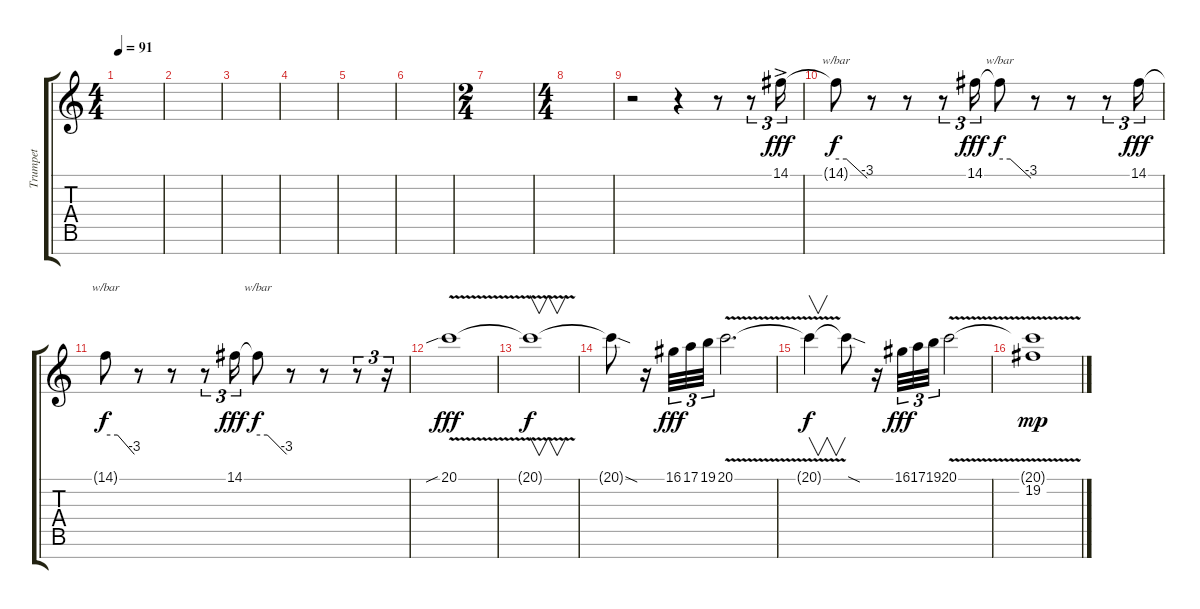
\track ("Trumpet" "Trumpet") {instrument trumpet}
\staff {score tabs}
\tuning (E4 B3 G3 D3 A2 E2 B1) {hide}
\ts (4 4)
\tempo 91
\clef g2
\ks c
|
|
|
|
|
|
\ts (2 4)
|
\ts (4 4)
|
r.2 r.4 r.8 r.8{tu (3 2)} 14.1{ac}.16{tu (3 2) dy fff volume 16} |
14.1{t}.8{tbe (custom default 0 0 20 0 60 -12) dy f} r.8 r.8 r.8{tu (3 2)} 14.1.16{tu (3 2) dy fff} 14.1{t}.8{tbe (custom default 0 0 20 0 60 -12) dy f} r.8 r.8 r.8{tu (3 2)} 14.1.16{tu (3 2) dy fff} |
14.1{t}.8{tbe (custom default 0 0 25 0 60 -12) dy f} r.8 r.8 r.8{tu (3 2)} 14.1.16{tu (3 2) dy fff} 14.1{t}.8{tbe (custom default 0 0 20 0 60 -12) dy f} r.8 r.8 r.8{tu (3 2)} r.16{tu (3 2)} |
20.1{v sib}.1{dy fff} |
20.1{t}.1{v dy f} |
20.1{sod t}.8 r.16 16.1.32{tu (3 2) dy fff} 17.1.32{tu (3 2)} 19.1.32{tu (3 2)} 20.1{v}.2{d} |
20.1{t}.4{v dy f} 20.1{sod t}.8 r.16 16.1.32{tu (3 2) dy fff} 17.1.32{tu (3 2)} 19.1.32{tu (3 2)} 20.1{v}.2 |
(20.1{v t} 19.2).1{dy mp}
